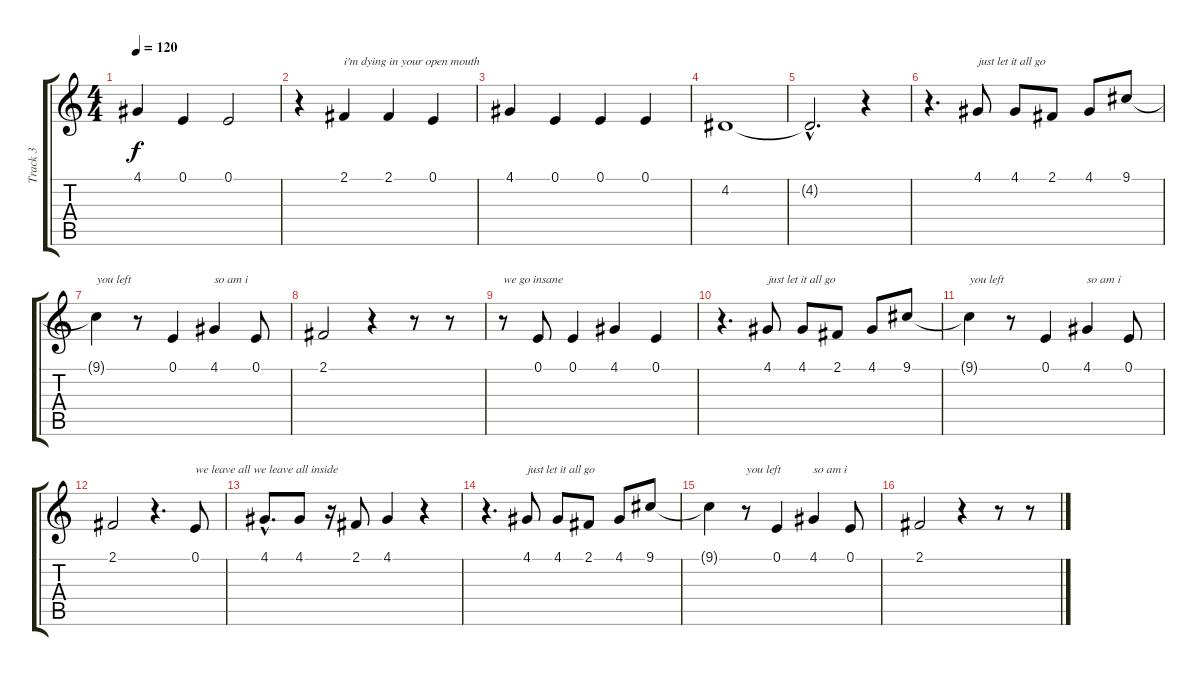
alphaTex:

\track ("Track 3" "Track 3") {instrument flute}
\staff {score tabs}
\tuning (E4 B3 G3 D3 A2 E2) {hide}
\ts (4 4)
\tempo 120
\clef g2
\ks c
4.1.4{dy f} 0.1.4 0.1.2 |
r.4 2.1.4{txt "i'm dying in your open mouth"} 2.1.4 0.1.4 |
4.1.4 0.1.4 0.1.4 0.1.4 |
4.2.1 |
4.2{hac t}.2{d} r.4 |
r.4{d} 4.1.8{txt "just let it all go"} 4.1.8 2.1.8 4.1.8 9.1.8 |
9.1{t}.4{txt "you left"} r.8 0.1.4 4.1.4{txt "so am i"} 0.1.8 |
2.1.2 r.4 r.8 r.8 |
r.8{txt "we go insane"} 0.1.8 0.1.4 4.1.4 0.1.4 |
r.4{d} 4.1.8{txt "just let it all go"} 4.1.8 2.1.8 4.1.8 9.1.8 |
9.1{t}.4{txt "you left"} r.8 0.1.4 4.1.4{txt "so am i"} 0.1.8 |
2.1.2 r.4{d} 0.1.8{txt "we leave all we leave all inside"} |
4.1{hac}.8{d} 4.1.8 r.16 2.1.8 4.1.4 r.4 |
r.4{d} 4.1.8{txt "just let it all go"} 4.1.8 2.1.8 4.1.8 9.1.8 |
9.1{t}.4 r.8{txt "you left"} 0.1.4 4.1.4{txt "so am i"} 0.1.8 |
2.1.2 r.4 r.8 r.8
